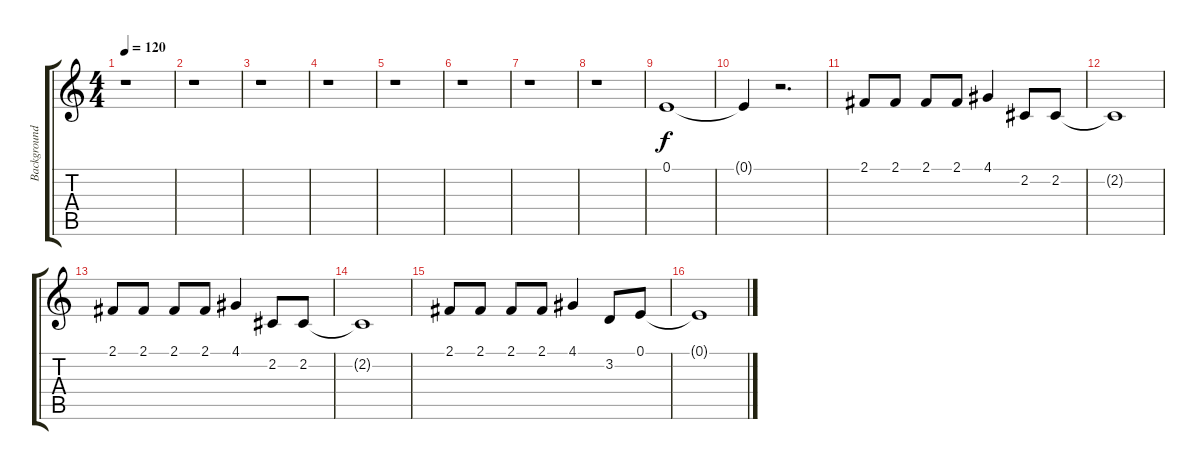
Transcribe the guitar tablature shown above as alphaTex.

\track ("Background Vocals" "Background") {instrument altosax}
\staff {score tabs}
\tuning (E4 B3 G3 D3 A2 E2) {hide}
\ts (4 4)
\tempo 120
\clef g2
\ks c
r.1{dy f instrument altosax} |
r.1 |
r.1 |
r.1 |
r.1 |
r.1 |
r.1 |
r.1 |
0.1.1 |
0.1{t}.4 r.2{d} |
2.1.8 2.1.8 2.1.8 2.1.8 4.1.4 2.2.8 2.2.8 |
2.2{t}.1 |
2.1.8 2.1.8 2.1.8 2.1.8 4.1.4 2.2.8 2.2.8 |
2.2{t}.1 |
2.1.8 2.1.8 2.1.8 2.1.8 4.1.4 3.2.8 0.1.8 |
0.1{t}.1
